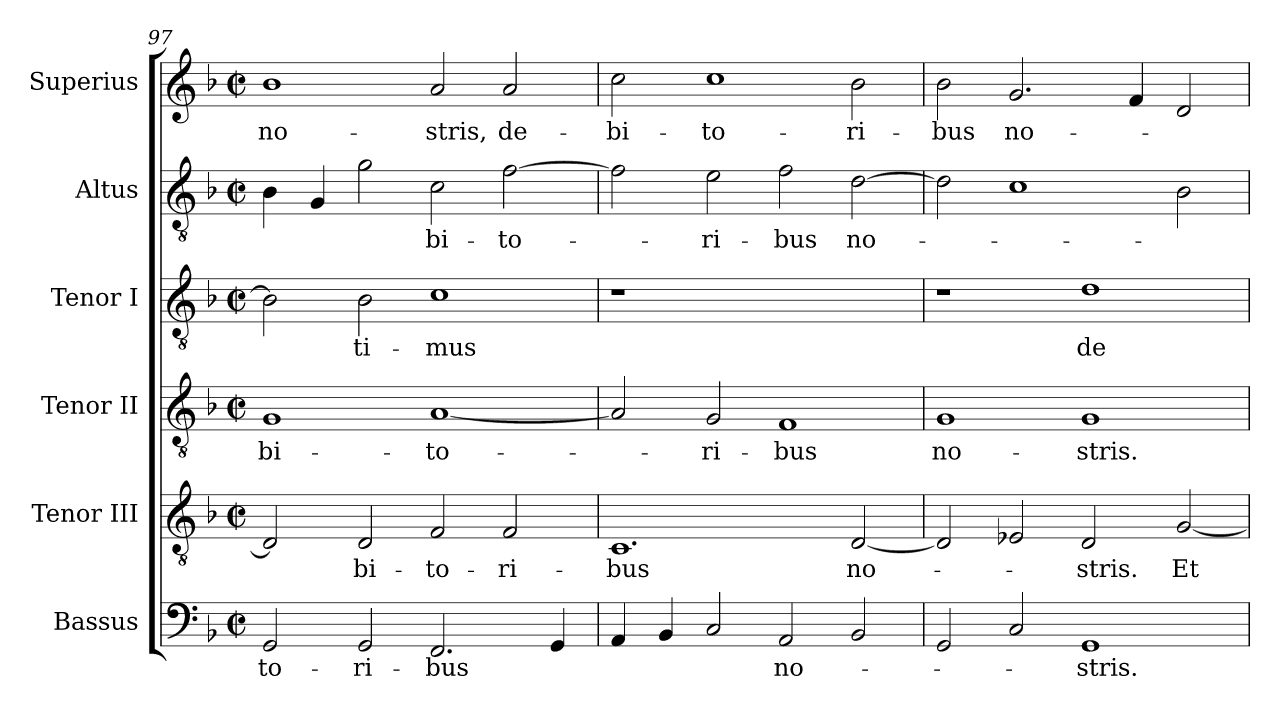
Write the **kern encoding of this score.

**kern	**text	**kern	**text	**kern	**text	**kern	**text	**kern	**text	**kern	**text
*part6	*part6	*part5	*part5	*part4	*part4	*part3	*part3	*part2	*part2	*part1	*part1
*staff6	*staff6	*staff5	*staff5	*staff4	*staff4	*staff3	*staff3	*staff2	*staff2	*staff1	*staff1
*I"Bassus	*	*I"Tenor III	*	*I"Tenor II	*	*I"Tenor I	*	*I"Altus	*	*I"Superius	*
*I'B.	*	*I'T.	*	*I'T.	*	*I'T.	*	*	*	*I'S.	*
*clefF4	*	*clefGv2	*	*clefGv2	*	*clefGv2	*	*clefGv2	*	*clefG2	*
*	*	*ITrd7c12	*	*ITrd7c12	*	*ITrd7c12	*	*ITrd7c12	*	*	*
*k[b-]	*	*k[b-]	*	*k[b-]	*	*k[b-]	*	*k[b-]	*	*k[b-]	*
*F:	*	*F:	*	*F:	*	*F:	*	*F:	*	*F:	*
*M2/2	*	*M2/2	*	*M2/2	*	*M2/2	*	*M2/2	*	*M2/2	*
*met(c|)	*	*met(c|)	*	*met(c|)	*	*met(c|)	*	*met(c|)	*	*met(c|)	*
=97	=97	=97	=97	=97	=97	=97	=97	=97	=97	=97	=97
!	!LO:LY:b:color=#000000	!	!	!	!	!	!	!	!	!	!
!	!	!	!	!	!LO:LY:b:color=#000000	!	!	!	!	!	!
!	!	!	!	!	!	!	!	!	!	!	!LO:LY:b:color=#000000
2GGi/	-to-	2DDi/]	.	1GGi	-bi-	2BB-i\]	.	4BB-i\	.	1b-i	no-
.	.	.	.	.	.	.	.	4GGi/	.	.	.
!	!LO:LY:b:color=#000000	!	!	!	!	!	!	!	!	!	!
!	!	!	!LO:LY:b:color=#000000	!	!	!	!	!	!	!	!
!	!	!	!	!	!	!	!LO:LY:b:color=#000000	!	!	!	!
2GGi/	-ri-	2DDi/	-bi-	.	.	2BB-i\	-ti-	2Gi\	.	.	.
!	!LO:LY:b:color=#000000	!	!	!	!	!	!	!	!	!	!
!	!	!	!LO:LY:b:color=#000000	!	!	!	!	!	!	!	!
!	!	!	!	!	!LO:LY:b:color=#000000	!	!	!	!	!	!
!	!	!	!	!	!	!	!LO:LY:b:color=#000000	!	!	!	!
!	!	!	!	!	!	!	!	!	!LO:LY:b:color=#000000	!	!
!	!	!	!	!	!	!	!	!	!	!	!LO:LY:b:color=#000000
2.FFi/	-bus	2FFi/	-to-	[<1AAi	-to-	1Ci	-mus	2Ci\	-bi-	2ai/	-stris,
!	!	!	!LO:LY:b:color=#000000	!	!	!	!	!	!	!	!
!	!	!	!	!	!	!	!	!	!LO:LY:b:color=#000000	!	!
!	!	!	!	!	!	!	!	!	!	!	!LO:LY:b:color=#000000
.	.	2FFi/	-ri-	.	.	.	.	[>2Fi\	-to-	2ai/	de-
4GGi/	.	.	.	.	.	.	.	.	.	.	.
=98	=98	=98	=98	=98	=98	=98	=98	=98	=98	=98	=98
!	!	!	!LO:LY:b:color=#000000	!	!	!LO:N:vis=1	!	!	!	!	!
!	!	!	!	!	!	!	!	!	!	!	!LO:LY:b:color=#000000
4AAi/	.	1.CCi	-bus	2AAi/]	.	1r	.	2Fi\]	.	2cci\	-bi-
4BB-i/	.	.	.	.	.	.	.	.	.	.	.
!	!	!	!	!	!LO:LY:b:color=#000000	!	!	!	!	!	!
!	!	!	!	!	!	!	!	!	!LO:LY:b:color=#000000	!	!
!	!	!	!	!	!	!	!	!	!	!	!LO:LY:b:color=#000000
2Ci/	.	.	.	2GGi/	-ri-	.	.	2Ei\	-ri-	1cci	-to-
!	!LO:LY:b:color=#000000	!	!	!	!	!	!	!	!	!	!
!	!	!	!	!	!LO:LY:b:color=#000000	!	!	!	!	!	!
!	!	!	!	!	!	!	!	!	!LO:LY:b:color=#000000	!	!
2AAi/	no-	.	.	1FFi	-bus	1ryy	.	2Fi\	-bus	.	.
!	!	!	!LO:LY:b:color=#000000	!	!	!	!	!	!	!	!
!	!	!	!	!	!	!	!	!	!LO:LY:b:color=#000000	!	!
!	!	!	!	!	!	!	!	!	!	!	!LO:LY:b:color=#000000
2BB-i/	.	[<2DDi/	no-	.	.	.	.	[>2Di\	no-	2b-i\	-ri-
=99	=99	=99	=99	=99	=99	=99	=99	=99	=99	=99	=99
!	!	!	!	!	!LO:LY:b:color=#000000	!	!	!	!	!	!
!	!	!	!	!	!	!	!	!	!	!	!LO:LY:b:color=#000000
2GGi/	.	2DDi/]	.	1GGi	no-	1r	.	2Di\]	.	2b-i\	-bus
!	!	!	!	!	!	!	!	!	!	!	!LO:LY:b:color=#000000
2Ci/	.	2EE-Xi/	.	.	.	.	.	1Ci	.	2.gi/	no-
!	!LO:LY:b:color=#000000	!	!	!	!	!	!	!	!	!	!
!	!	!	!LO:LY:b:color=#000000	!	!	!	!	!	!	!	!
!	!	!	!	!	!LO:LY:b:color=#000000	!	!	!	!	!	!
!	!	!	!	!	!	!	!LO:LY:b:color=#000000	!	!	!	!
1GGi	-stris.	2DDi/	-stris.	1GGi	-stris.	1Di	de-	.	.	.	.
.	.	.	.	.	.	.	.	.	.	4fi/	.
!	!	!	!LO:LY:b:color=#000000	!	!	!	!	!	!	!	!
.	.	[<2GGi/	Et	.	.	.	.	2BB-i\	.	2di/	.
=	=	=	=	=	=	=	=	=	=	=	=
*-	*-	*-	*-	*-	*-	*-	*-	*-	*-	*-	*-
